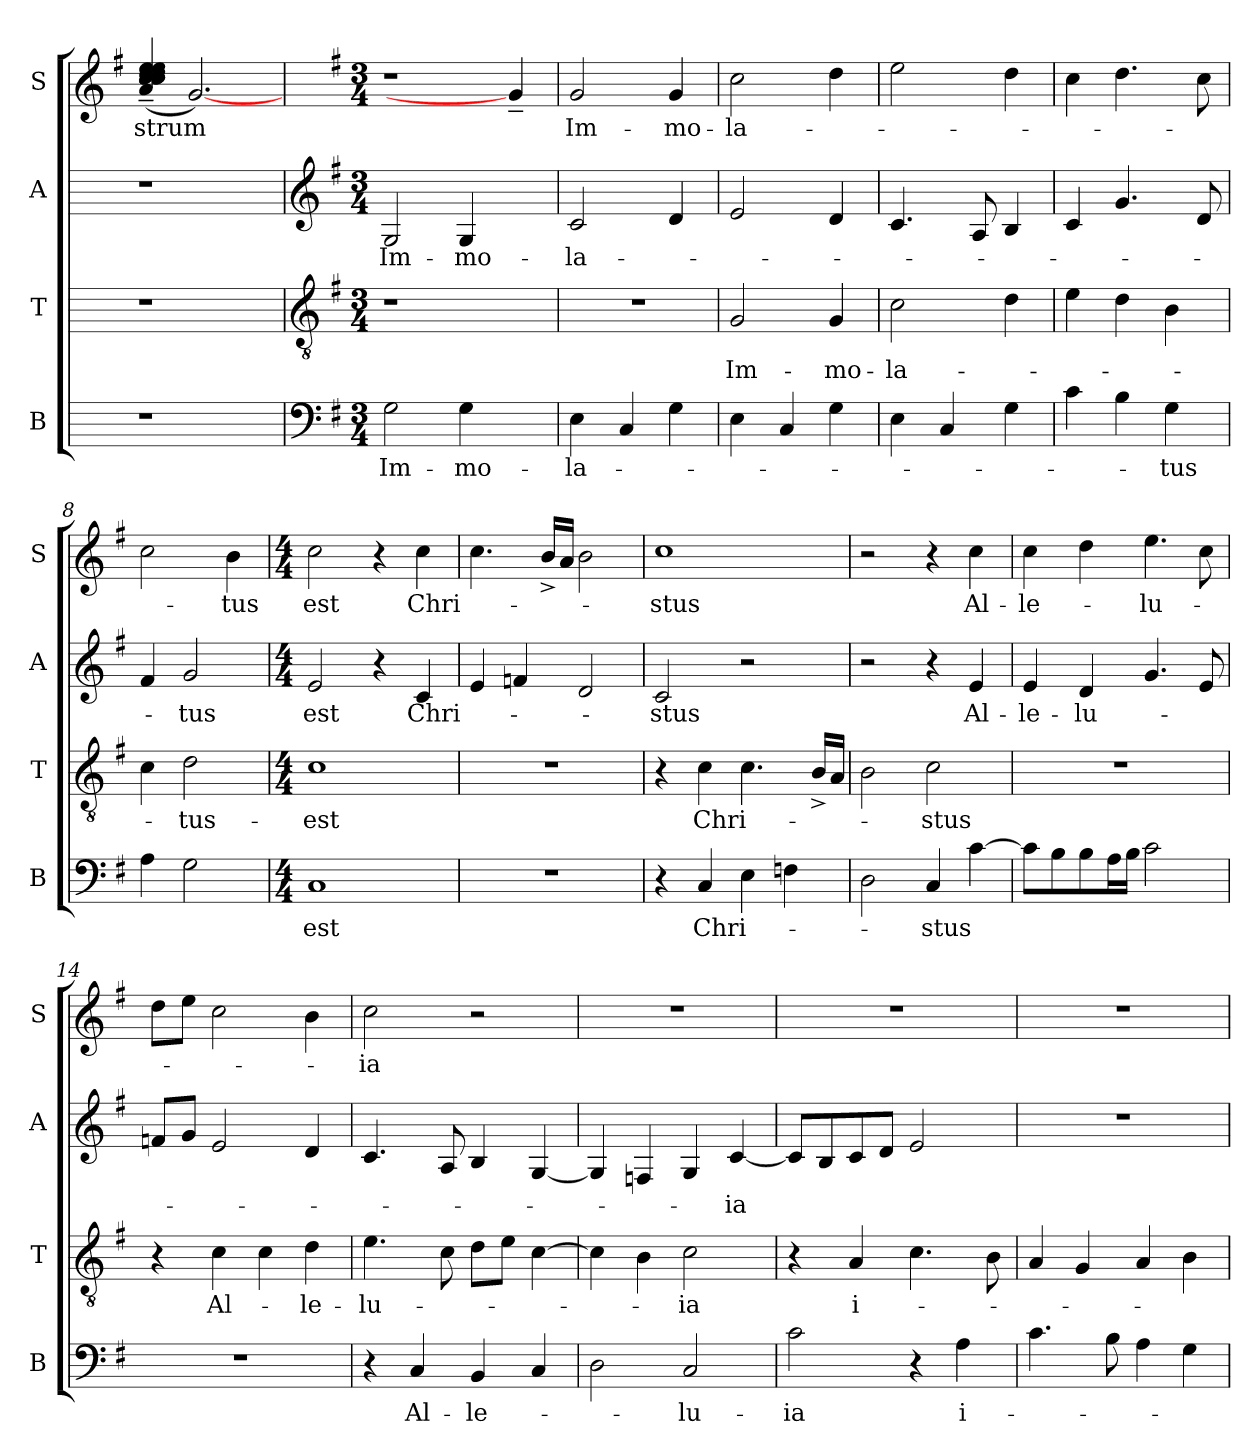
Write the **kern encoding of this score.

**kern	**text	**kern	**text	**kern	**text	**kern	**text
*part4	*part4	*part3	*part3	*part2	*part2	*part1	*part1
*staff4	*staff4	*staff3	*staff3	*staff2	*staff2	*staff1	*staff1
*I"B	*	*I"T	*	*I"A	*	*I"S	*
*I'B	*	*I'T	*	*I'A	*	*I'S	*
!!LO:PB:g=z
*stria5	*	*stria5	*	*stria5	*	*stria5	*
*	*	*	*	*	*	*clefG2	*
*	*	*	*	*	*	*k[f#]	*
*	*	*	*	*	*	*G:	*
=1	=1	=1	=1	=1	=1	=1	=1
!	!	!	!	!	!	!	!LO:LY:b
1r	.	1r	.	1r	.	(>(>4cc/~> 4dd/~> 4ee/~> 4dd/~> 4ee/~> 4cc/~> 4cc/~> 4a/~> 4cc/~>	-strum
.	.	.	.	.	.	[2.g)	.
!!LO:LB:g=z
=3	=3	=3	=3	=3	=3	=3	=3
*clefF4	*	*clefGv2	*	*clefG2	*	*	*
*k[f#]	*	*k[f#]	*	*k[f#]	*	*	*
*G:	*	*G:	*	*G:	*	*	*
*M3/4	*	*M3/4	*	*M3/4	*	*M3/4	*
!	!LO:LY:b:cj	!LO:N:vis=1	!	!	!LO:LY:b:cj	!LO:N:vis=1	!
2G\	Im-	2.r	.	2G/	Im-	2.r	.
!	!LO:LY:b:cj	!	!	!	!LO:LY:b:cj	!	!
4G\	-mo-	.	.	4G/	-mo-	.	.
4ryy	.	4ryy	.	4ryy	.	4g~<]	.
=4	=4	=4	=4	=4	=4	=4	=4
!	!LO:LY:b:cj	!LO:N:vis=1	!	!	!LO:LY:b:cj	!	!LO:LY:b:cj
4E\	-la-	2.r	.	2c/	-la-	2g/	Im-
4C/	.	.	.	.	.	.	.
!	!	!	!	!	!	!	!LO:LY:b:cj
4G\	.	.	.	4d/	.	4g/	-mo-
=5	=5	=5	=5	=5	=5	=5	=5
!	!	!	!LO:LY:b:cj	!	!	!	!LO:LY:b:cj
4E\	.	2G/	Im-	2e/	.	2cc\	-la-
4C/	.	.	.	.	.	.	.
!	!	!	!LO:LY:b:cj	!	!	!	!
4G\	.	4G/	-mo-	4d/	.	4dd\	.
=6	=6	=6	=6	=6	=6	=6	=6
!	!	!	!LO:LY:b:cj	!	!	!	!
4E\	.	2c\	-la-	4.c/	.	2ee\	.
4C/	.	.	.	.	.	.	.
.	.	.	.	8A/	.	.	.
4G\	.	4d\	.	4B/	.	4dd\	.
=7	=7	=7	=7	=7	=7	=7	=7
4c\	.	4e\	.	4c/	.	4cc\	.
4B\	.	4d\	.	4.g/	.	4.dd\	.
!	!LO:LY:b:cj	!	!	!	!	!	!
4G\	-tus	4B\	.	.	.	.	.
.	.	.	.	8d/	.	8cc\	.
=8	=8	=8	=8	=8	=8	=8	=8
4A\	.	4c\	.	4f#/	.	2cc\	.
!	!	!	!LO:LY:b:cj	!	!LO:LY:b:cj	!	!
2G\	.	2d\	-tus-	2g/	-tus	.	.
!	!	!	!	!	!	!	!LO:LY:b:cj
.	.	.	.	.	.	4b\	-tus
!!LO:LB:g=z
=9	=9	=9	=9	=9	=9	=9	=9
*M4/4	*	*M4/4	*	*M4/4	*	*M4/4	*
!	!LO:LY:b:cj	!	!LO:LY:b:cj	!	!LO:LY:b:cj	!	!LO:LY:b:cj
1C	est	1c	-est	2e/	est	2cc\	est
.	.	.	.	4r	.	4r	.
!	!	!	!	!	!LO:LY:b:cj	!	!LO:LY:b:cj
.	.	.	.	4c/	Chri-	4cc\	Chri-
=10	=10	=10	=10	=10	=10	=10	=10
1r	.	1r	.	4e/	.	4.cc\	.
.	.	.	.	4fn/	.	.	.
.	.	.	.	.	.	16b^>/L	.
.	.	.	.	.	.	16a/J	.
.	.	.	.	2d/	.	2b\	.
=11	=11	=11	=11	=11	=11	=11	=11
!	!	!	!	!	!LO:LY:b:cj	!	!LO:LY:b:cj
4r	.	4r	.	2c/	-stus	1cc	-stus
!	!LO:LY:b:cj	!	!LO:LY:b:cj	!	!	!	!
4C/	Chri-	4c\	Chri-	.	.	.	.
4E\	.	4.c\	.	2r	.	.	.
4Fn\	.	.	.	.	.	.	.
.	.	16B^>/L	.	.	.	.	.
.	.	16A/J	.	.	.	.	.
=12	=12	=12	=12	=12	=12	=12	=12
2D\	.	2B\	.	2r	.	2r	.
!	!LO:LY:b	!	!LO:LY:b:cj	!	!	!	!
4C/	-stus	2c\	-stus	4r	.	4r	.
!	!	!	!	!	!LO:LY:b:cj	!	!LO:LY:b:cj
[>4c\	.	.	.	4e/	Al-	4cc\	Al-
=13	=13	=13	=13	=13	=13	=13	=13
!	!	!	!	!	!LO:LY:b:cj	!	!LO:LY:b:cj
8c\L]	.	1r	.	4e/	-le-	4cc\	-le-
8B\	.	.	.	.	.	.	.
!	!	!	!	!	!LO:LY:b:cj	!	!
8B\	.	.	.	4d/	-lu-	4dd\	.
16A\	.	.	.	.	.	.	.
16B\J	.	.	.	.	.	.	.
!	!	!	!	!	!	!	!LO:LY:b:cj
2c\	.	.	.	4.g/	.	4.ee\	-lu-
.	.	.	.	8e/	.	8cc\	.
=14	=14	=14	=14	=14	=14	=14	=14
1r	.	4r	.	8fn/L	.	8dd\L	.
.	.	.	.	8g/J	.	8ee\J	.
!	!	!	!LO:LY:b:cj	!	!	!	!
.	.	4c\	Al-	2e/	.	2cc\	.
.	.	4c\	.	.	.	.	.
!	!	!	!LO:LY:b:cj	!	!	!	!
.	.	4d\	-le-	4d/	.	4b\	.
!!LO:PB:g=z
=15	=15	=15	=15	=15	=15	=15	=15
!	!	!	!LO:LY:b:cj	!	!	!	!LO:LY:b:cj
4r	.	4.e\	-lu-	4.c/	.	2cc\	-ia
!	!LO:LY:b:cj	!	!	!	!	!	!
4C/	Al-	.	.	.	.	.	.
.	.	8c\	.	8A/	.	.	.
!	!LO:LY:b:cj	!	!	!	!	!	!
4BB/	-le-	8d\L	.	4B/	.	2r	.
.	.	8e\J	.	.	.	.	.
4C/	.	[>4c\	.	[<4G/	.	.	.
=16	=16	=16	=16	=16	=16	=16	=16
2D\	.	4c\]	.	4G/]	.	1r	.
.	.	4B\	.	4Fn/	.	.	.
!	!LO:LY:b:cj	!	!LO:LY:b:cj	!	!	!	!
2C/	-lu-	2c\	-ia	4G/	.	.	.
!	!	!	!	!	!LO:LY:b:cj	!	!
.	.	.	.	[<4c/	-ia	.	.
=17	=17	=17	=17	=17	=17	=17	=17
!	!LO:LY:b:cj	!	!	!	!	!	!
2c\	-ia	4r	.	8c/L]	.	1r	.
.	.	.	.	8B/	.	.	.
!	!	!	!LO:LY:b:cj	!	!	!	!
.	.	4A/	i-	8c/	.	.	.
.	.	.	.	8d/J	.	.	.
4r	.	4.c\	.	2e/	.	.	.
!	!LO:LY:b:cj	!	!	!	!	!	!
4A\	i-	.	.	.	.	.	.
.	.	8B\	.	.	.	.	.
=18	=18	=18	=18	=18	=18	=18	=18
4.c\	.	4A/	.	1r	.	1r	.
.	.	4G/	.	.	.	.	.
8B\	.	.	.	.	.	.	.
4A\	.	4A/	.	.	.	.	.
4G\	.	4B\	.	.	.	.	.
=	=	=	=	=	=	=	=
*-	*-	*-	*-	*-	*-	*-	*-
